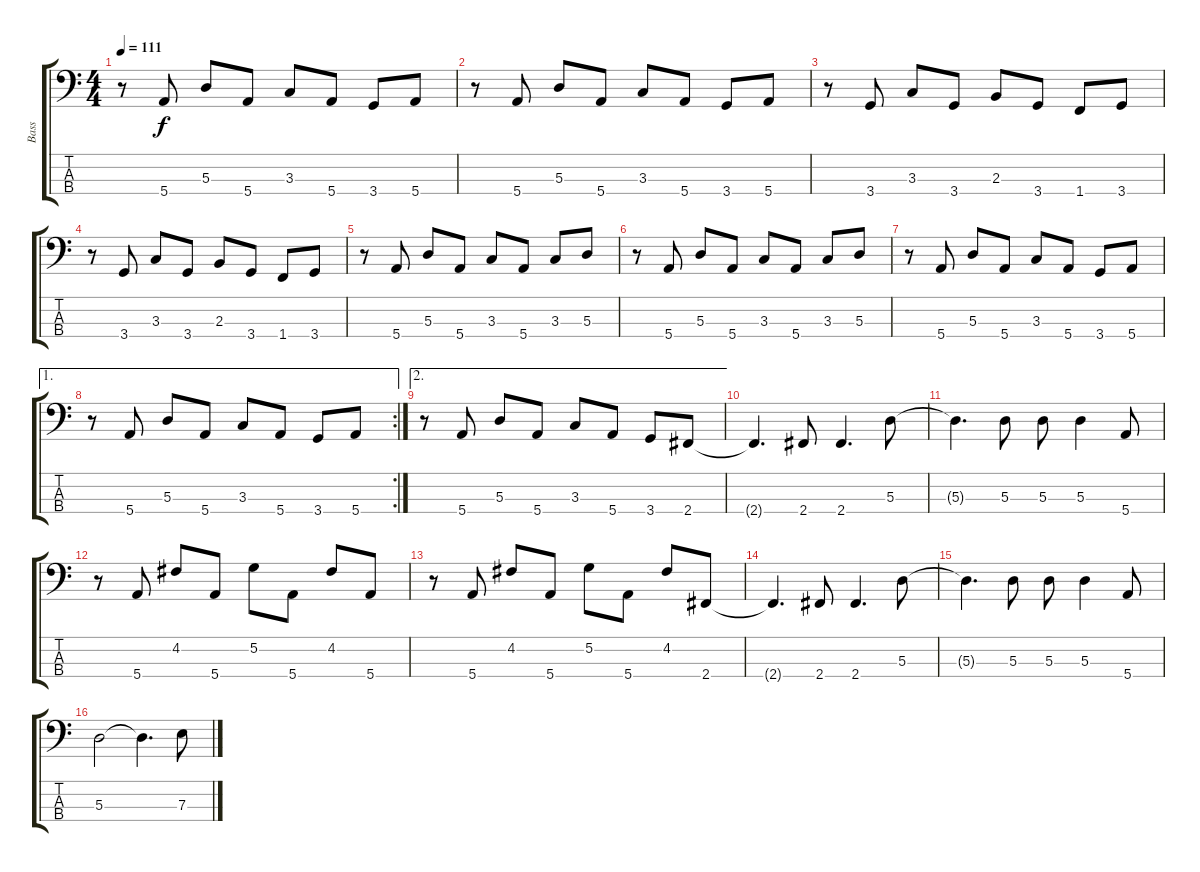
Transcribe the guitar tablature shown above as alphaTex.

\track ("Bass" "Bass") {instrument electricbassfinger}
\staff {score tabs}
\tuning (G2 D2 A1 E1) {hide}
\ts (4 4)
\tempo 111
\clef f4
\ks c
r.8{dy f} 5.4.8 5.3.8 5.4.8 3.3.8 5.4.8 3.4.8 5.4.8 |
r.8 5.4.8 5.3.8 5.4.8 3.3.8 5.4.8 3.4.8 5.4.8 |
r.8 3.4.8 3.3.8 3.4.8 2.3.8 3.4.8 1.4.8 3.4.8 |
r.8 3.4.8 3.3.8 3.4.8 2.3.8 3.4.8 1.4.8 3.4.8 |
r.8 5.4.8 5.3.8 5.4.8 3.3.8 5.4.8 3.3.8 5.3.8 |
r.8 5.4.8 5.3.8 5.4.8 3.3.8 5.4.8 3.3.8 5.3.8 |
r.8 5.4.8 5.3.8 5.4.8 3.3.8 5.4.8 3.4.8 5.4.8 |
\ae 1
\rc 2
r.8 5.4.8 5.3.8 5.4.8 3.3.8 5.4.8 3.4.8 5.4.8 |
\ae 2
r.8 5.4.8 5.3.8 5.4.8 3.3.8 5.4.8 3.4.8 2.4.8 |
2.4{t}.4{d} 2.4.8 2.4.4{d} 5.3.8 |
5.3{t}.4{d} 5.3.8 5.3.8 5.3.4 5.4.8 |
r.8 5.4.8 4.2.8 5.4.8 5.2.8 5.4.8 4.2.8 5.4.8 |
r.8 5.4.8 4.2.8 5.4.8 5.2.8 5.4.8 4.2.8 2.4.8 |
2.4{t}.4{d} 2.4.8 2.4.4{d} 5.3.8 |
5.3{t}.4{d} 5.3.8 5.3.8 5.3.4 5.4.8 |
5.3.2 5.3{t}.4{d} 7.3.8
